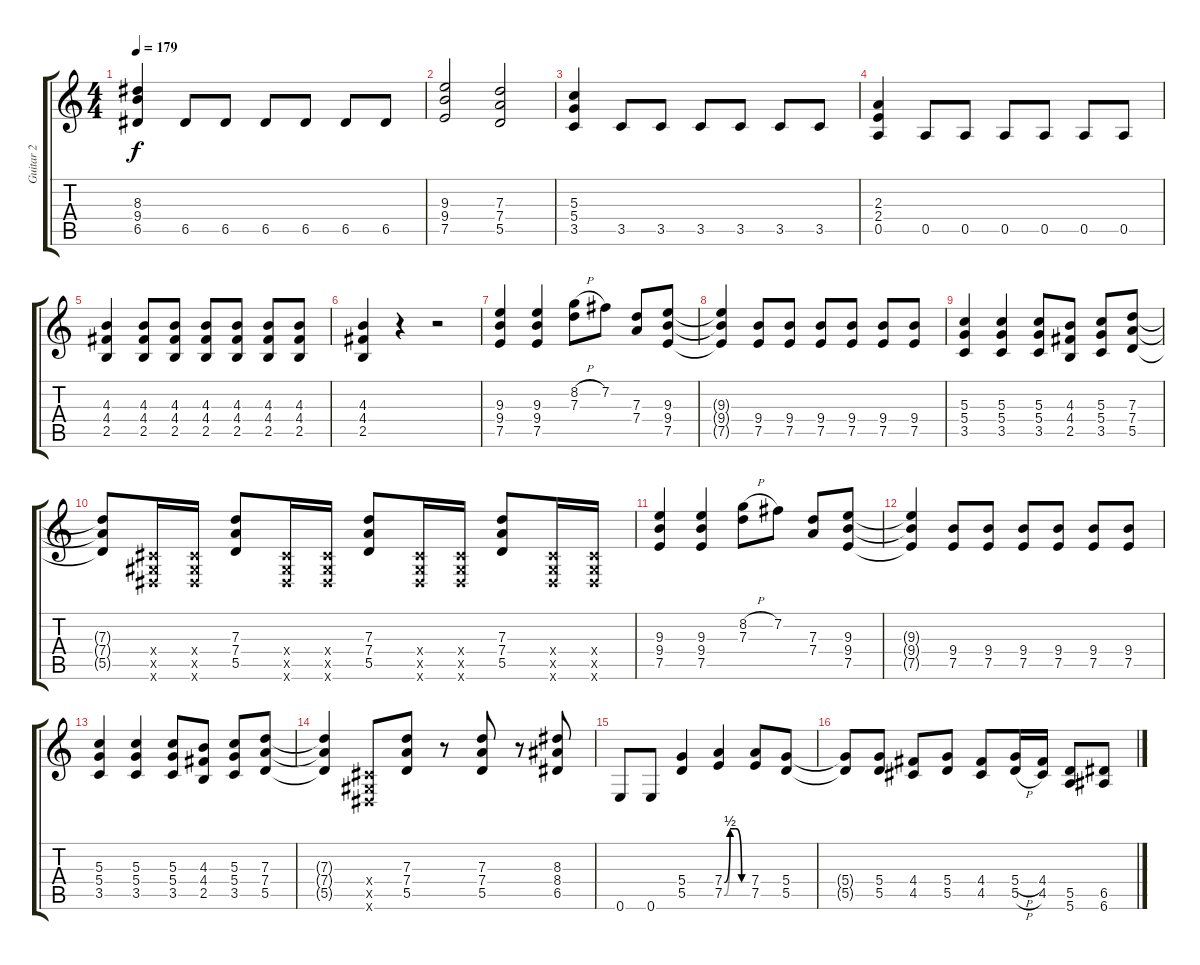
\track ("Guitar 2" "Guitar 2") {instrument distortionguitar}
\staff {score tabs}
\tuning (E4 B3 G3 D3 A2 E2) {hide}
\ts (4 4)
\tempo 179
\clef g2
\ks c
(8.3 9.4 6.5).4{dy f} 6.5.8 6.5.8 6.5.8 6.5.8 6.5.8 6.5.8 |
(9.3 9.4 7.5).2 (7.3 7.4 5.5).2 |
(5.3 5.4 3.5).4 3.5.8 3.5.8 3.5.8 3.5.8 3.5.8 3.5.8 |
(2.3 2.4 0.5).4 0.5.8 0.5.8 0.5.8 0.5.8 0.5.8 0.5.8 |
(4.3 4.4 2.5).4 (4.3 4.4 2.5).8 (4.3 4.4 2.5).8 (4.3 4.4 2.5).8 (4.3 4.4 2.5).8 (4.3 4.4 2.5).8 (4.3 4.4 2.5).8 |
(4.3 4.4 2.5).4 r.4 r.2 |
(9.3 9.4 7.5).4 (9.3 9.4 7.5).4 (8.2{h} 7.3).8 7.2.8 (7.3 7.4).8 (9.3 9.4 7.5).8 |
(9.3{t} 9.4{t} 7.5{t}).4 (9.4 7.5).8 (9.4 7.5).8 (9.4 7.5).8 (9.4 7.5).8 (9.4 7.5).8 (9.4 7.5).8 |
(5.3 5.4 3.5).4 (5.3 5.4 3.5).4 (5.3 5.4 3.5).8 (4.3 4.4 2.5).8 (5.3 5.4 3.5).8 (7.3 7.4 5.5).8 |
(7.3{t} 7.4{t} 5.5{t}).8 (-1.4{x} -1.5{x} -1.6{x}).16 (-1.4{x} -1.5{x} -1.6{x}).16 (7.3 7.4 5.5).8 (-1.4{x} -1.5{x} -1.6{x}).16 (-1.4{x} -1.5{x} -1.6{x}).16 (7.3 7.4 5.5).8 (-1.4{x} -1.5{x} -1.6{x}).16 (-1.4{x} -1.5{x} -1.6{x}).16 (7.3 7.4 5.5).8 (-1.4{x} -1.5{x} -1.6{x}).16 (-1.4{x} -1.5{x} -1.6{x}).16 |
(9.3 9.4 7.5).4 (9.3 9.4 7.5).4 (8.2{h} 7.3).8 7.2.8 (7.3 7.4).8 (9.3 9.4 7.5).8 |
(9.3{t} 9.4{t} 7.5{t}).4 (9.4 7.5).8 (9.4 7.5).8 (9.4 7.5).8 (9.4 7.5).8 (9.4 7.5).8 (9.4 7.5).8 |
(5.3 5.4 3.5).4 (5.3 5.4 3.5).4 (5.3 5.4 3.5).8 (4.3 4.4 2.5).8 (5.3 5.4 3.5).8 (7.3 7.4 5.5).8 |
(7.3{t} 7.4{t} 5.5{t}).4 (-1.4{x} -1.5{x} -1.6{x}).8 (7.3 7.4 5.5).8 r.8 (7.3 7.4 5.5).8 r.8 (8.3 8.4 6.5).8 |
0.6.8 0.6.8 (5.4 5.5).4 (7.4{be (custom 0 0 15 2 30 2 45 0 60 0)} 7.5{be (custom 0 0 15 2 30 2 45 0 60 0)}).4 (7.4 7.5).8 (5.4 5.5).8 |
(5.4{t} 5.5{t}).8 (5.4 5.5).8 (4.4 4.5).8 (5.4 5.5).8 (4.4 4.5).8 (5.4{h} 5.5{h}).16 (4.4 4.5).16 (5.5 5.6).8 (6.5 6.6).8
